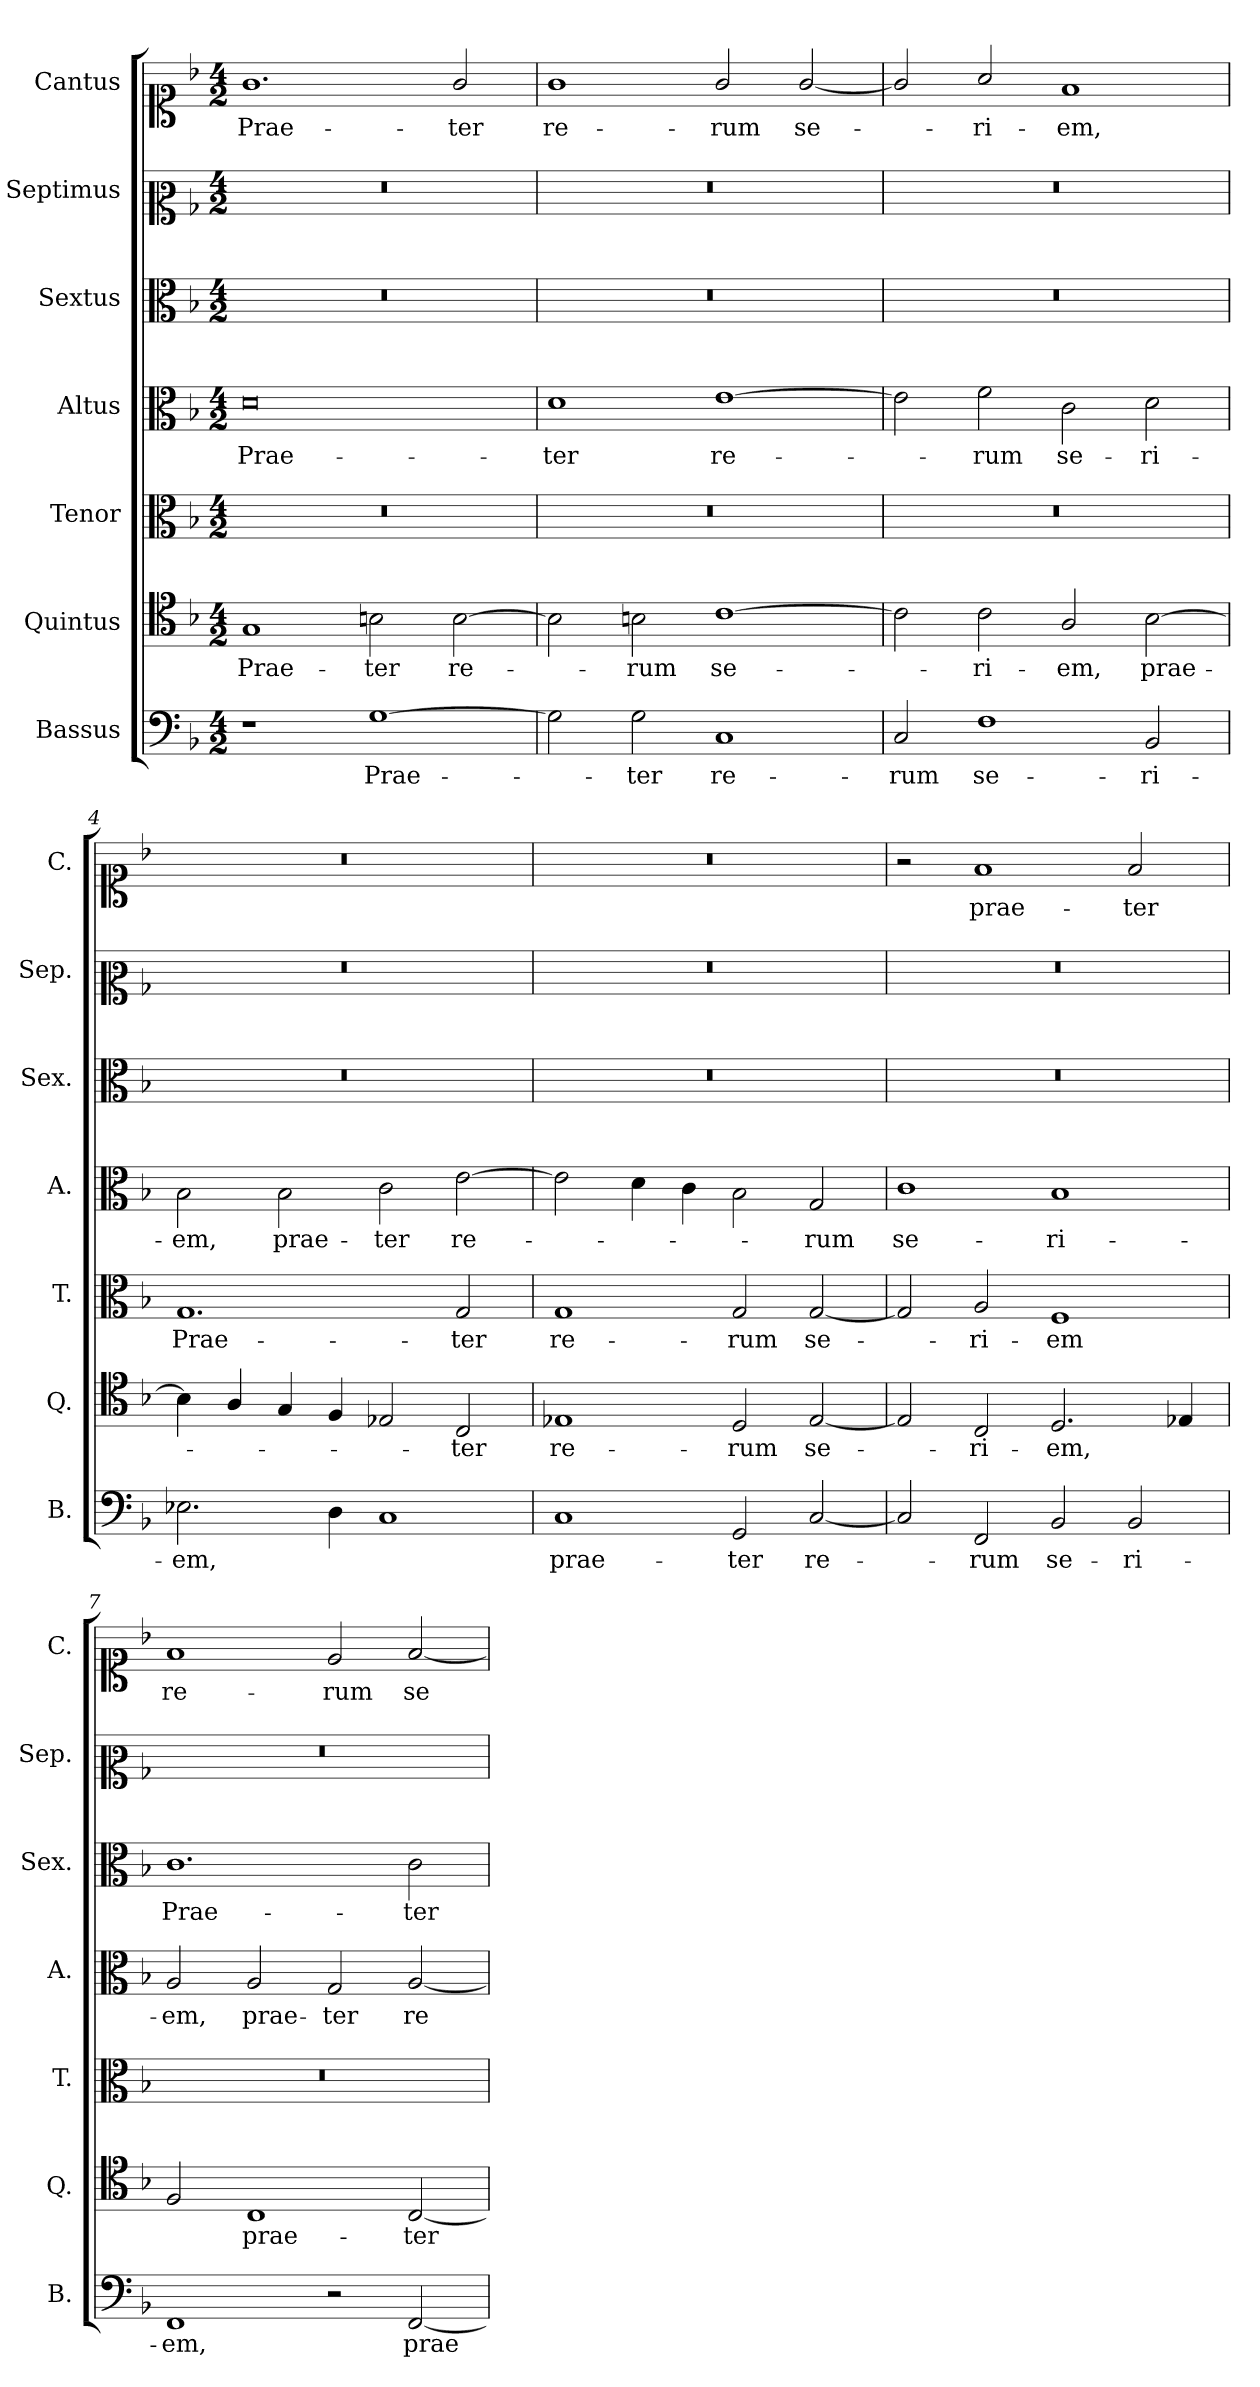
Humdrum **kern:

**kern	**text	**kern	**text	**kern	**text	**kern	**text	**kern	**text	**kern	**kern	**text
*part7	*part7	*part6	*part6	*part5	*part5	*part4	*part4	*part3	*part3	*part2	*part1	*part1
*staff7	*staff7	*staff6	*staff6	*staff5	*staff5	*staff4	*staff4	*staff3	*staff3	*staff2	*staff1	*staff1
*I"Bassus	*	*I"Quintus	*	*I"Tenor	*	*I"Altus	*	*I"Sextus	*	*I"Septimus	*I"Cantus	*
*I'B.	*	*I'Q.	*	*I'T.	*	*I'A.	*	*I'Sex.	*	*I'Sep.	*I'C.	*
*clefF4	*	*clefC4	*	*clefC3	*	*clefC3	*	*clefC3	*	*clefC2	*clefC1	*
*k[b-]	*	*k[b-]	*	*k[b-]	*	*k[b-]	*	*k[b-]	*	*k[b-]	*k[b-]	*
*F:	*	*F:	*	*F:	*	*F:	*	*F:	*	*F:	*F:	*
*M4/2	*	*M4/2	*	*M4/2	*	*M4/2	*	*M4/2	*	*M4/2	*M4/2	*
=1	=1	=1	=1	=1	=1	=1	=1	=1	=1	=1	=1	=1
!	!	!	!	!LO:N:vis=1	!	!	!	!LO:N:vis=1	!	!LO:N:vis=1	!	!
1r	.	1G	Prae-	0r	.	0d	Prae-	0r	.	0r	1.g	Prae-
[1G	Prae-	2Bn\	-ter	.	.	.	.	.	.	.	.	.
.	.	[2B\	re-	.	.	.	.	.	.	.	2g/	-ter
=2	=2	=2	=2	=2	=2	=2	=2	=2	=2	=2	=2	=2
!	!	!	!	!LO:N:vis=1	!	!	!	!LO:N:vis=1	!	!LO:N:vis=1	!	!
2G\]	.	2B\]	.	0r	.	1d	-ter	0r	.	0r	1g	re-
2G\	-ter	2Bn\	-rum	.	.	.	.	.	.	.	.	.
1C	re-	[1c	se-	.	.	[1e	re-	.	.	.	2g/	-rum
.	.	.	.	.	.	.	.	.	.	.	[2g/	se-
=3	=3	=3	=3	=3	=3	=3	=3	=3	=3	=3	=3	=3
!	!	!	!	!LO:N:vis=1	!	!	!	!LO:N:vis=1	!	!LO:N:vis=1	!	!
2C/	-rum	2c\]	.	0r	.	2e\]	.	0r	.	0r	2g/]	.
1F	se-	2c\	-ri-	.	.	2f\	-rum	.	.	.	2a/	-ri-
.	.	2A/	-em,	.	.	2c\	se-	.	.	.	1f	-em,
2BB-/	-ri-	[2B-\	prae-	.	.	2d\	-ri-	.	.	.	.	.
=4	=4	=4	=4	=4	=4	=4	=4	=4	=4	=4	=4	=4
!	!	!	!	!	!	!	!	!LO:N:vis=1	!	!LO:N:vis=1	!LO:N:vis=1	!
2.E-X\	-em,	4B-\]	.	1.G	Prae-	2B-\	-em,	0r	.	0r	0r	.
.	.	4A/	.	.	.	.	.	.	.	.	.	.
.	.	4G/	.	.	.	2B-\	prae-	.	.	.	.	.
4D\	.	4F/	.	.	.	.	.	.	.	.	.	.
1C	.	2E-X/	.	.	.	2c\	-ter	.	.	.	.	.
.	.	2C/	-ter	2G/	-ter	[2e\	re-	.	.	.	.	.
=5	=5	=5	=5	=5	=5	=5	=5	=5	=5	=5	=5	=5
!	!	!	!	!	!	!	!	!LO:N:vis=1	!	!LO:N:vis=1	!LO:N:vis=1	!
1C	prae-	1E-X	re-	1G	re-	2e\]	.	0r	.	0r	0r	.
.	.	.	.	.	.	4d\	.	.	.	.	.	.
.	.	.	.	.	.	4c\	.	.	.	.	.	.
2GG/	-ter	2D/	-rum	2G/	-rum	2B-\	.	.	.	.	.	.
[2C/	re-	[2E-/	se-	[2G/	se-	2G/	-rum	.	.	.	.	.
=6	=6	=6	=6	=6	=6	=6	=6	=6	=6	=6	=6	=6
!	!	!	!	!	!	!	!	!LO:N:vis=1	!	!LO:N:vis=1	!	!
2C/]	.	2E-/]	.	2G/]	.	1c	se-	0r	.	0r	2r	.
2FF/	-rum	2C/	-ri-	2A/	ri-	.	.	.	.	.	1f	prae-
2BB-/	se-	2.D/	-em,	1F	-em	1B-	-ri-	.	.	.	.	.
2BB-/	-ri-	.	.	.	.	.	.	.	.	.	2f/	-ter
.	.	4E-X/	.	.	.	.	.	.	.	.	.	.
=7	=7	=7	=7	=7	=7	=7	=7	=7	=7	=7	=7	=7
!	!	!	!	!LO:N:vis=1	!	!	!	!	!	!LO:N:vis=1	!	!
1FF	-em,	2F/	.	0r	.	2A/	-em,	1.c	Prae-	0r	1f	re-
.	.	1C	prae-	.	.	2A/	prae-	.	.	.	.	.
2r	.	.	.	.	.	2G/	-ter	.	.	.	2e/	-rum
[2FF/	prae-	[2C/	-ter	.	.	[2A/	re-	2c\	-ter	.	[2f/	se-
=	=	=	=	=	=	=	=	=	=	=	=	=
*-	*-	*-	*-	*-	*-	*-	*-	*-	*-	*-	*-	*-
